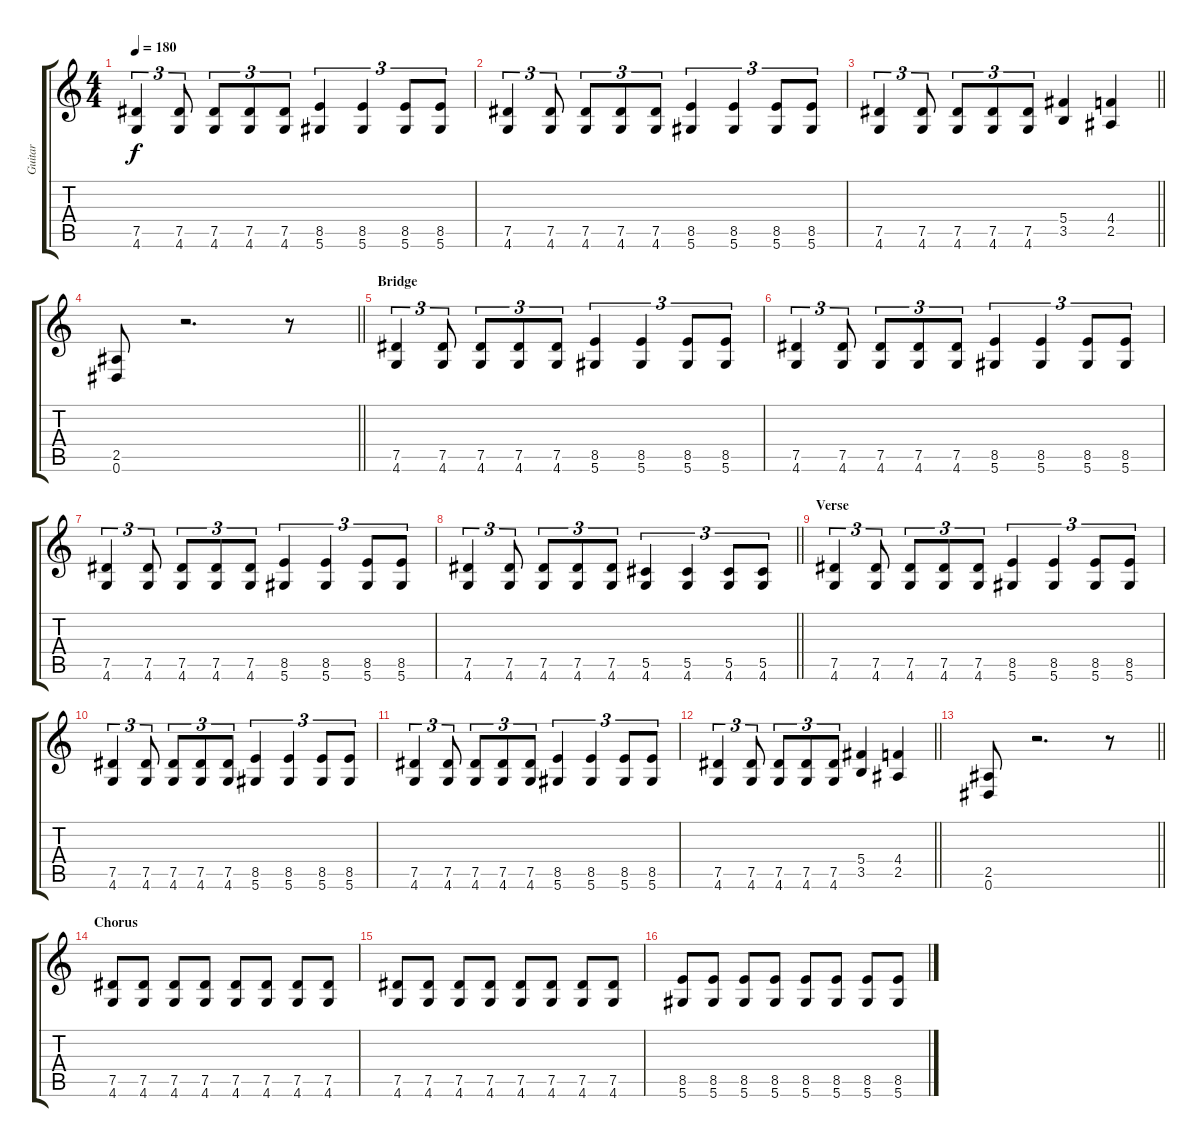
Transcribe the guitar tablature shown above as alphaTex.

\track ("Guitar" "Guitar") {instrument overdrivenguitar}
\staff {score tabs}
\tuning (Eb4 Bb3 Gb3 Db3 Ab2 Eb2) {hide}
\ts (4 4)
\tempo 180
\clef g2
\ks c
(7.5 4.6).4{tu (3 2) dy f} (7.5 4.6).8{tu (3 2)} (7.5 4.6).8{tu (3 2)} (7.5 4.6).8{tu (3 2)} (7.5 4.6).8{tu (3 2)} (8.5 5.6).4{tu (3 2)} (8.5 5.6).4{tu (3 2)} (8.5 5.6).8{tu (3 2)} (8.5 5.6).8{tu (3 2)} |
(7.5 4.6).4{tu (3 2)} (7.5 4.6).8{tu (3 2)} (7.5 4.6).8{tu (3 2)} (7.5 4.6).8{tu (3 2)} (7.5 4.6).8{tu (3 2)} (8.5 5.6).4{tu (3 2)} (8.5 5.6).4{tu (3 2)} (8.5 5.6).8{tu (3 2)} (8.5 5.6).8{tu (3 2)} |
\barLineRight lightlight
(7.5 4.6).4{tu (3 2)} (7.5 4.6).8{tu (3 2)} (7.5 4.6).8{tu (3 2)} (7.5 4.6).8{tu (3 2)} (7.5 4.6).8{tu (3 2)} (5.4 3.5).4 (4.4 2.5).4 |
\barLineRight lightlight
(2.5 0.6).8 r.2{d} r.8 |
\section ("" "Bridge")
(7.5 4.6).4{tu (3 2)} (7.5 4.6).8{tu (3 2)} (7.5 4.6).8{tu (3 2)} (7.5 4.6).8{tu (3 2)} (7.5 4.6).8{tu (3 2)} (8.5 5.6).4{tu (3 2)} (8.5 5.6).4{tu (3 2)} (8.5 5.6).8{tu (3 2)} (8.5 5.6).8{tu (3 2)} |
(7.5 4.6).4{tu (3 2)} (7.5 4.6).8{tu (3 2)} (7.5 4.6).8{tu (3 2)} (7.5 4.6).8{tu (3 2)} (7.5 4.6).8{tu (3 2)} (8.5 5.6).4{tu (3 2)} (8.5 5.6).4{tu (3 2)} (8.5 5.6).8{tu (3 2)} (8.5 5.6).8{tu (3 2)} |
(7.5 4.6).4{tu (3 2)} (7.5 4.6).8{tu (3 2)} (7.5 4.6).8{tu (3 2)} (7.5 4.6).8{tu (3 2)} (7.5 4.6).8{tu (3 2)} (8.5 5.6).4{tu (3 2)} (8.5 5.6).4{tu (3 2)} (8.5 5.6).8{tu (3 2)} (8.5 5.6).8{tu (3 2)} |
\barLineRight lightlight
(7.5 4.6).4{tu (3 2)} (7.5 4.6).8{tu (3 2)} (7.5 4.6).8{tu (3 2)} (7.5 4.6).8{tu (3 2)} (7.5 4.6).8{tu (3 2)} (5.5 4.6).4{tu (3 2)} (5.5 4.6).4{tu (3 2)} (5.5 4.6).8{tu (3 2)} (5.5 4.6).8{tu (3 2)} |
\section ("" "Verse")
(7.5 4.6).4{tu (3 2)} (7.5 4.6).8{tu (3 2)} (7.5 4.6).8{tu (3 2)} (7.5 4.6).8{tu (3 2)} (7.5 4.6).8{tu (3 2)} (8.5 5.6).4{tu (3 2)} (8.5 5.6).4{tu (3 2)} (8.5 5.6).8{tu (3 2)} (8.5 5.6).8{tu (3 2)} |
(7.5 4.6).4{tu (3 2)} (7.5 4.6).8{tu (3 2)} (7.5 4.6).8{tu (3 2)} (7.5 4.6).8{tu (3 2)} (7.5 4.6).8{tu (3 2)} (8.5 5.6).4{tu (3 2)} (8.5 5.6).4{tu (3 2)} (8.5 5.6).8{tu (3 2)} (8.5 5.6).8{tu (3 2)} |
(7.5 4.6).4{tu (3 2)} (7.5 4.6).8{tu (3 2)} (7.5 4.6).8{tu (3 2)} (7.5 4.6).8{tu (3 2)} (7.5 4.6).8{tu (3 2)} (8.5 5.6).4{tu (3 2)} (8.5 5.6).4{tu (3 2)} (8.5 5.6).8{tu (3 2)} (8.5 5.6).8{tu (3 2)} |
\barLineRight lightlight
(7.5 4.6).4{tu (3 2)} (7.5 4.6).8{tu (3 2)} (7.5 4.6).8{tu (3 2)} (7.5 4.6).8{tu (3 2)} (7.5 4.6).8{tu (3 2)} (5.4 3.5).4 (4.4 2.5).4 |
\barLineRight lightlight
(2.5 0.6).8 r.2{d} r.8 |
\section ("" "Chorus")
(7.5 4.6).8 (7.5 4.6).8 (7.5 4.6).8 (7.5 4.6).8 (7.5 4.6).8 (7.5 4.6).8 (7.5 4.6).8 (7.5 4.6).8 |
(7.5 4.6).8 (7.5 4.6).8 (7.5 4.6).8 (7.5 4.6).8 (7.5 4.6).8 (7.5 4.6).8 (7.5 4.6).8 (7.5 4.6).8 |
(8.5 5.6).8 (8.5 5.6).8 (8.5 5.6).8 (8.5 5.6).8 (8.5 5.6).8 (8.5 5.6).8 (8.5 5.6).8 (8.5 5.6).8
